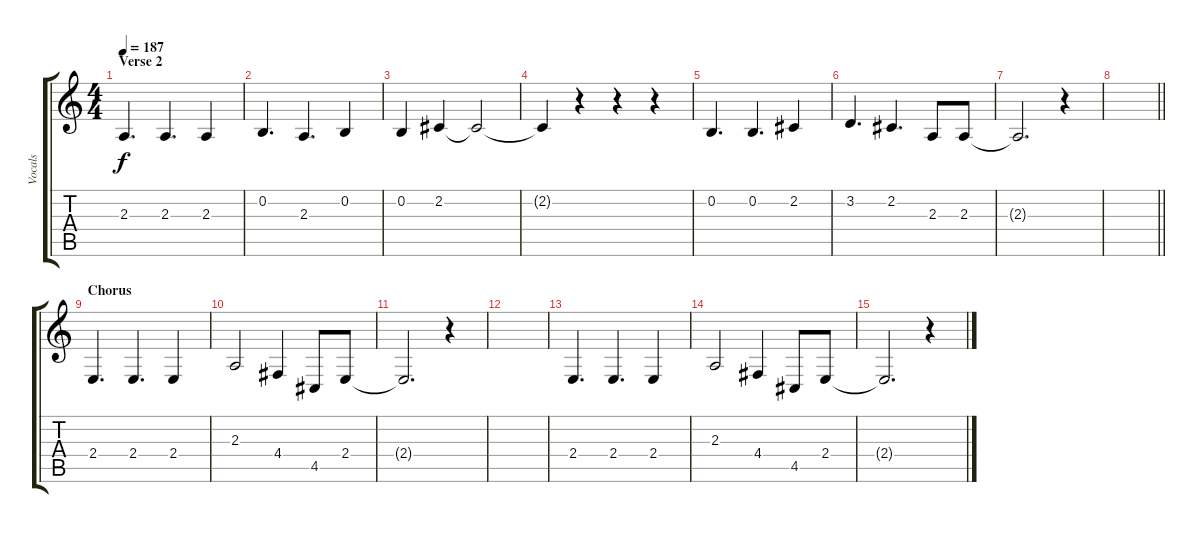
\track ("Vocals" "Vocals") {instrument altosax}
\staff {score tabs}
\tuning (E4 B3 G3 D3 A2 E2) {hide}
\ts (4 4)
\section ("" "Verse 2")
\tempo 187
\clef g2
\ks c
2.3.4{d dy f} 2.3.4{d} 2.3.4 |
0.2.4{d} 2.3.4{d} 0.2.4 |
0.2.4 2.2.4 2.2{t}.2 |
2.2{t}.4 r.4 r.4 r.4 |
0.2.4{d} 0.2.4{d} 2.2.4 |
3.2.4{d} 2.2.4{d} 2.3.8 2.3.8 |
2.3{t}.2{d} r.4 |
\barLineRight lightlight
|
\section ("" "Chorus")
2.4.4{d} 2.4.4{d} 2.4.4 |
2.3.2 4.4.4 4.5.8 2.4.8 |
2.4{t}.2{d} r.4 |
|
2.4.4{d} 2.4.4{d} 2.4.4 |
2.3.2 4.4.4 4.5.8 2.4.8 |
2.4{t}.2{d} r.4
